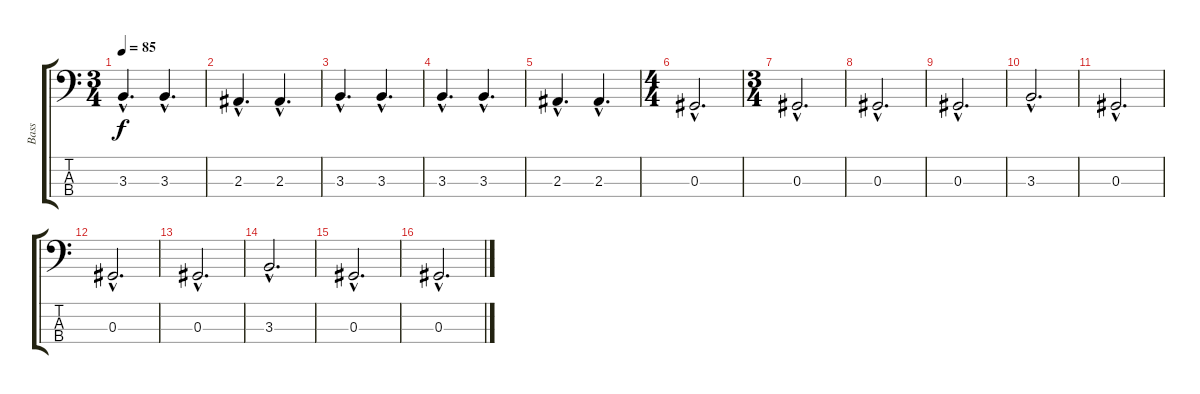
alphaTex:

\track ("Bass" "Bass") {instrument fretlessbass}
\staff {score tabs}
\tuning (Gb2 Db2 Ab1 Eb1) {hide}
\ts (3 4)
\tempo 85
\clef f4
\ks c
3.3{hac}.4{d dy f} 3.3{hac}.4{d} |
2.3{hac}.4{d} 2.3{hac}.4{d} |
3.3{hac}.4{d} 3.3{hac}.4{d} |
3.3{hac}.4{d} 3.3{hac}.4{d} |
2.3{hac}.4{d} 2.3{hac}.4{d} |
\ts (4 4)
0.3{hac}.2{d} |
\ts (3 4)
0.3{hac}.2{d} |
0.3{hac}.2{d} |
0.3{hac}.2{d} |
3.3{hac}.2{d} |
0.3{hac}.2{d} |
0.3{hac}.2{d} |
0.3{hac}.2{d} |
3.3{hac}.2{d} |
0.3{hac}.2{d} |
0.3{hac}.2{d}
